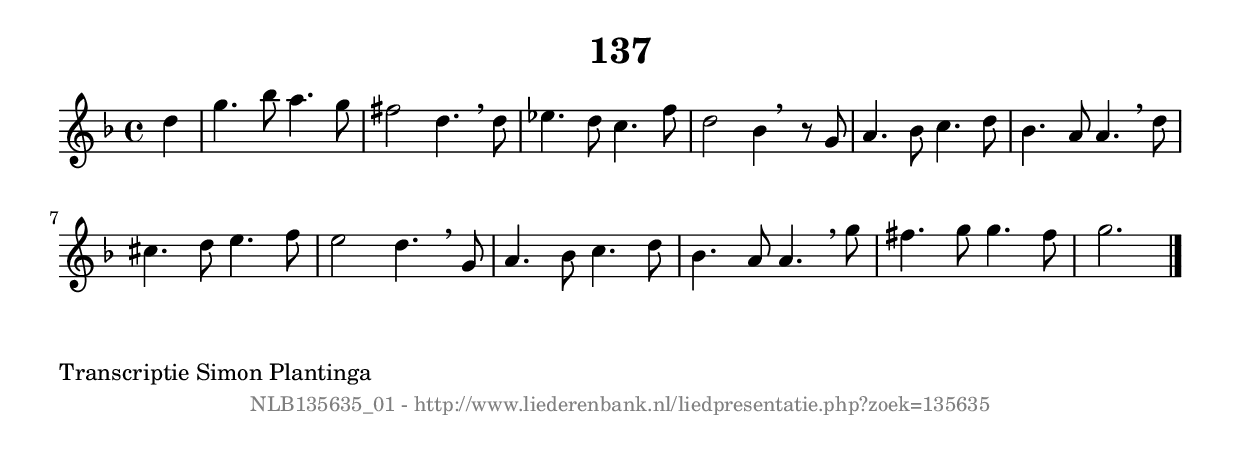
%
% produced by wce2krn 1.64 (7 June 2014)
%
\version"2.16"
#(append! paper-alist '(("long" . (cons (* 210 mm) (* 2000 mm)))))
#(set-default-paper-size "long")
sb = {\breathe}
mBreak = {\breathe }
bBreak = {\breathe }
x = {\once\override NoteHead #'style = #'cross }
gl=\glissando
itime={\override Staff.TimeSignature #'stencil = ##f }
ficta = {\once\set suggestAccidentals = ##t}
fine = {\once\override Score.RehearsalMark #'self-alignment-X = #1 \mark \markup {\italic{Fine}}}
dc = {\once\override Score.RehearsalMark #'self-alignment-X = #1 \mark \markup {\italic{D.C.}}}
dcf = {\once\override Score.RehearsalMark #'self-alignment-X = #1 \mark \markup {\italic{D.C. al Fine}}}
dcc = {\once\override Score.RehearsalMark #'self-alignment-X = #1 \mark \markup {\italic{D.C. al Coda}}}
ds = {\once\override Score.RehearsalMark #'self-alignment-X = #1 \mark \markup {\italic{D.S.}}}
dsf = {\once\override Score.RehearsalMark #'self-alignment-X = #1 \mark \markup {\italic{D.S. al Fine}}}
dsc = {\once\override Score.RehearsalMark #'self-alignment-X = #1 \mark \markup {\italic{D.S. al Coda}}}
pv = {\set Score.repeatCommands = #'((volta "1"))}
sv = {\set Score.repeatCommands = #'((volta "2"))}
tv = {\set Score.repeatCommands = #'((volta "3"))}
qv = {\set Score.repeatCommands = #'((volta "4"))}
xv = {\set Score.repeatCommands = #'((volta #f))}
\header{ tagline = ""
title = "137"
}
\score {{
\key g \dorian
\relative g'
{
\set melismaBusyProperties = #'()
\partial 32*8
\time 4/4
\tempo 4=120
\override Score.MetronomeMark #'transparent = ##t
\override Score.RehearsalMark #'break-visibility = #(vector #t #t #f)
d'4 | g4. bes8 a4. g8 | fis2 d4. \sb d8 | ees4. d8 c4. f8 | d2 bes4 \bar ":|:" \bBreak
r8 g8 | a4. bes8 c4. d8 | bes4. a8 a4. \sb d8 | cis4. d8 e4. f8 | e2 d4. \mBreak
g,8 | a4. bes8 c4. d8 | bes4. a8 a4. \sb g'8 | fis4. g8 g4. fis8 | g2. \bar "|."
 }}
 \midi { }
 \layout {
            indent = 0.0\cm
}
}
\markup { \wordwrap-string #" 
Transcriptie Simon Plantinga
"}
\markup { \vspace #0 } \markup { \with-color #grey \fill-line { \center-column { \smaller "NLB135635_01 - http://www.liederenbank.nl/liedpresentatie.php?zoek=135635" } } }
